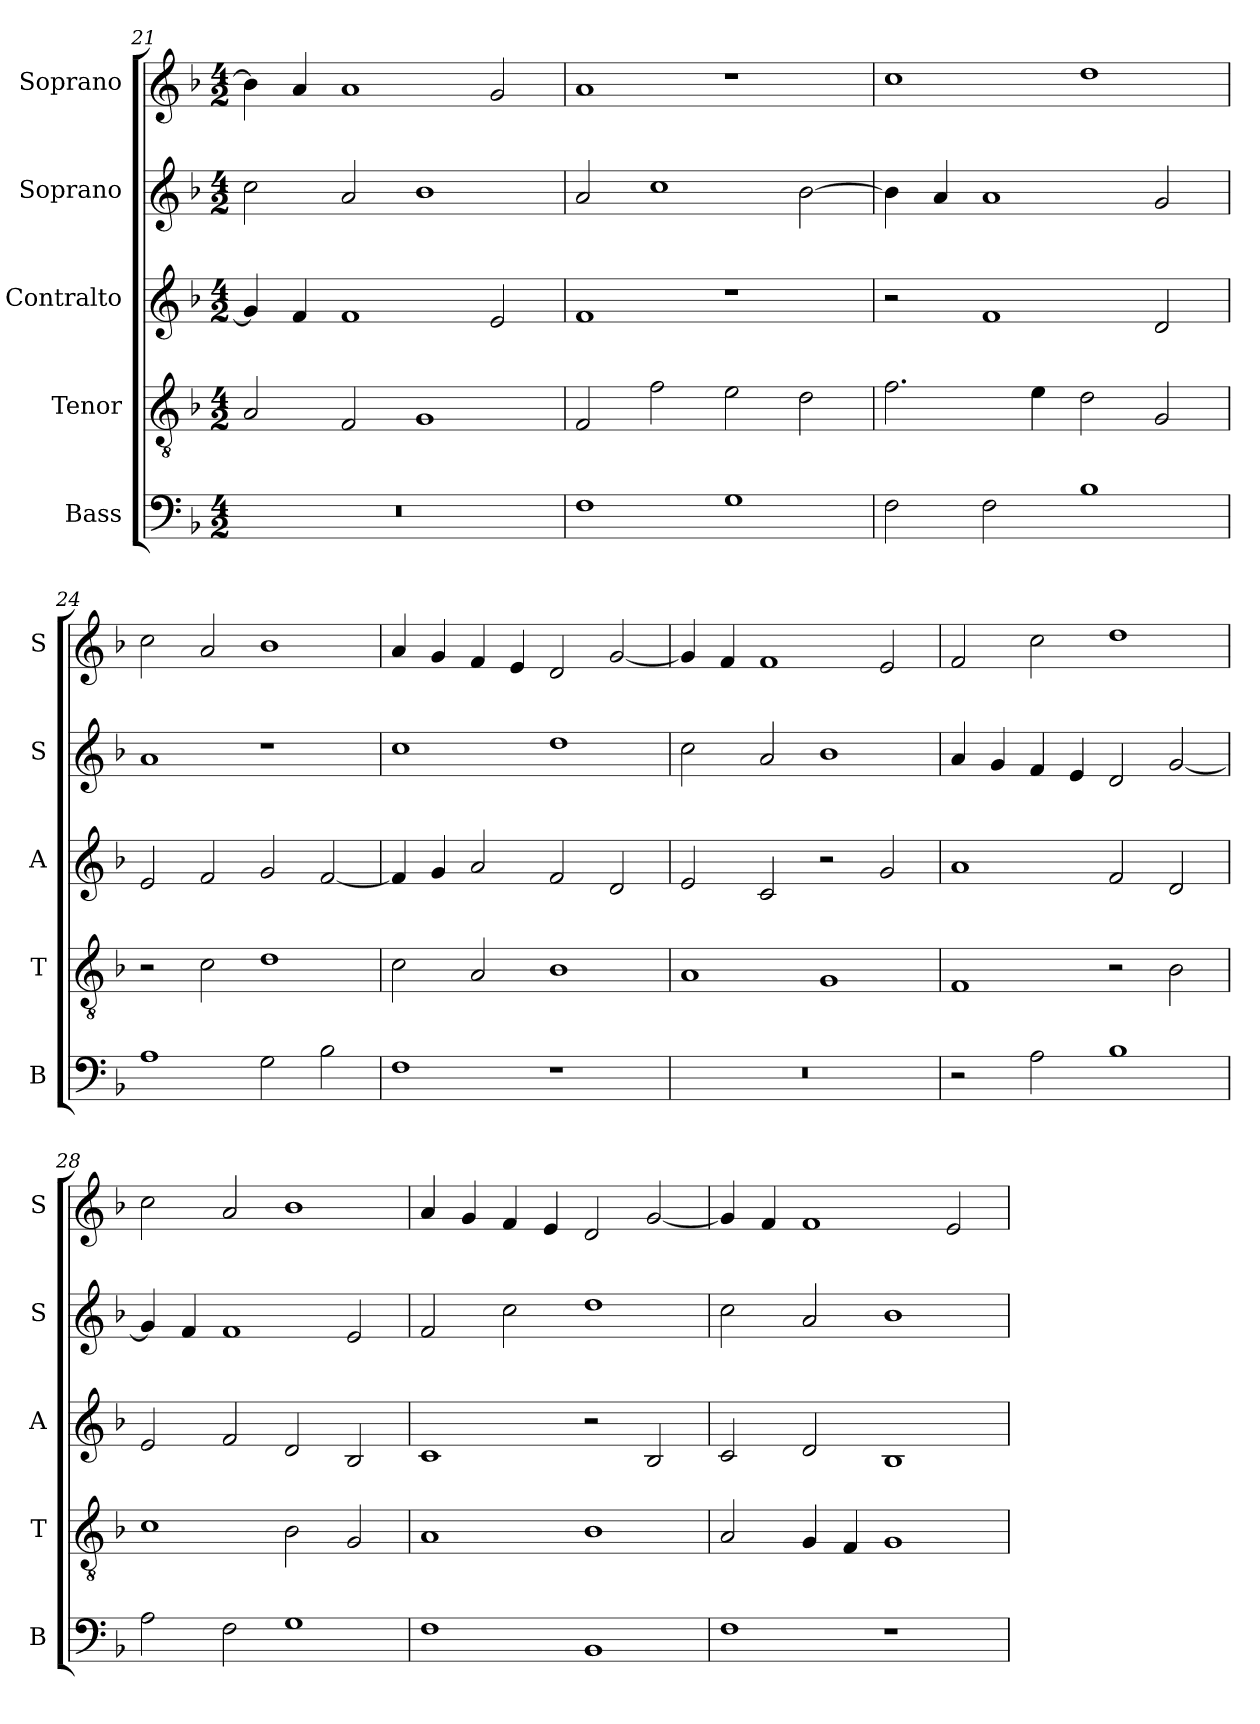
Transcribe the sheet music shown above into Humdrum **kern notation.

**kern	**kern	**kern	**kern	**kern
*part5	*part4	*part3	*part2	*part1
*staff5	*staff4	*staff3	*staff2	*staff1
*I"Bass	*I"Tenor	*I"Contralto	*I"Soprano	*I"Soprano
*I'B	*I'T	*I'A	*I'S	*I'S
*clefF4	*clefGv2	*clefG2	*clefG2	*clefG2
*k[b-]	*k[b-]	*k[b-]	*k[b-]	*k[b-]
*F:ion	*F:ion	*F:ion	*F:ion	*F:ion
*M4/2	*M4/2	*M4/2	*M4/2	*M4/2
=21	=21	=21	=21	=21
0r	2A	4g]	2cc	4b-]
.	.	4f	.	4a
.	2F	1f	2a	1a
.	1G	.	1b-	.
.	.	2e	.	2g
=22	=22	=22	=22	=22
1F	2F	1f	2a	1a
.	2f	.	1cc	.
1G	2e	1r	.	1r
.	2d	.	[2b-	.
=23	=23	=23	=23	=23
2F	2.f	2r	4b-]	1cc
.	.	.	4a	.
2F	.	1f	1a	.
.	4e	.	.	.
1B-	2d	.	.	1dd
.	2G	2d	2g	.
=24	=24	=24	=24	=24
1A	2r	2e	1a	2cc
.	2c	2f	.	2a
2G	1d	2g	1r	1b-
2B-	.	[2f	.	.
=25	=25	=25	=25	=25
1F	2c	4f]	1cc	4a
.	.	4g	.	4g
.	2A	2a	.	4f
.	.	.	.	4e
1r	1B-	2f	1dd	2d
.	.	2d	.	[2g
=26	=26	=26	=26	=26
0r	1A	2e	2cc	4g]
.	.	.	.	4f
.	.	2c	2a	1f
.	1G	2r	1b-	.
.	.	2g	.	2e
=27	=27	=27	=27	=27
2r	1F	1a	4a	2f
.	.	.	4g	.
2A	.	.	4f	2cc
.	.	.	4e	.
1B-	2r	2f	2d	1dd
.	2B-	2d	[2g	.
=28	=28	=28	=28	=28
2A	1c	2e	4g]	2cc
.	.	.	4f	.
2F	.	2f	1f	2a
1G	2B-	2d	.	1b-
.	2G	2B-	2e	.
=29	=29	=29	=29	=29
1F	1A	1c	2f	4a
.	.	.	.	4g
.	.	.	2cc	4f
.	.	.	.	4e
1BB-	1B-	2r	1dd	2d
.	.	2B-	.	[2g
=30	=30	=30	=30	=30
1F	2A	2c	2cc	4g]
.	.	.	.	4f
.	4G	2d	2a	1f
.	4F	.	.	.
1r	1G	1B-	1b-	.
.	.	.	.	2e
=	=	=	=	=
*-	*-	*-	*-	*-
